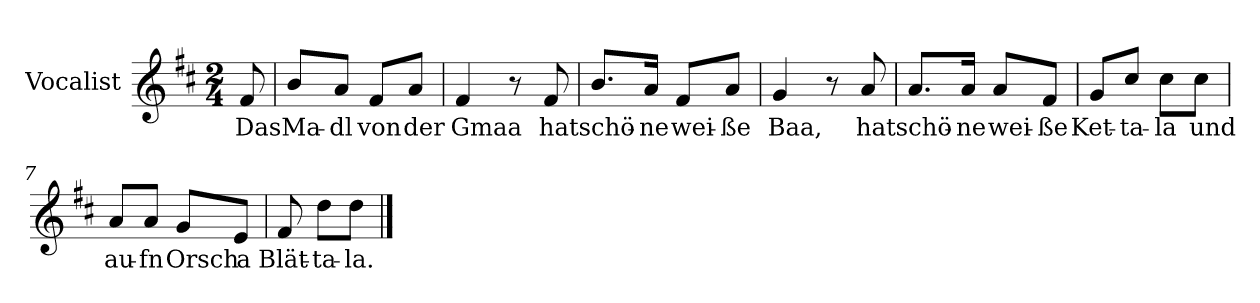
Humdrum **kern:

**kern	**text
*part1	*part1
*staff1	*staff1
*I"Vocalist	*
*k[f#c#]	*
*D:	*
*M2/4	*
=	=
8f#	Das
=1	=1
8bL	Ma-
8aJ	-dl
8f#L	von
8aJ	der
=2	=2
4f#	Gmaa
8r	.
8f#	hat
=3	=3
8.bL	schö-
16aJk	-ne
8f#L	wei-
8aJ	-ße
=4	=4
4g	Baa,
8r	.
8a	hat
=5	=5
8.aL	schö-
16aJk	-ne
8aL	wei-
8f#J	-ße
=6	=6
8gL	Ket-
8cc#J	-ta-
8cc#L	-la
8cc#J	und
=7	=7
8aL	au-
8aJ	-fn
8gL	Orsch
8eJ	a
=8	=8
8f#	Blät-
8ddL	-ta-
8ddJ	-la.
==	==
*-	*-
